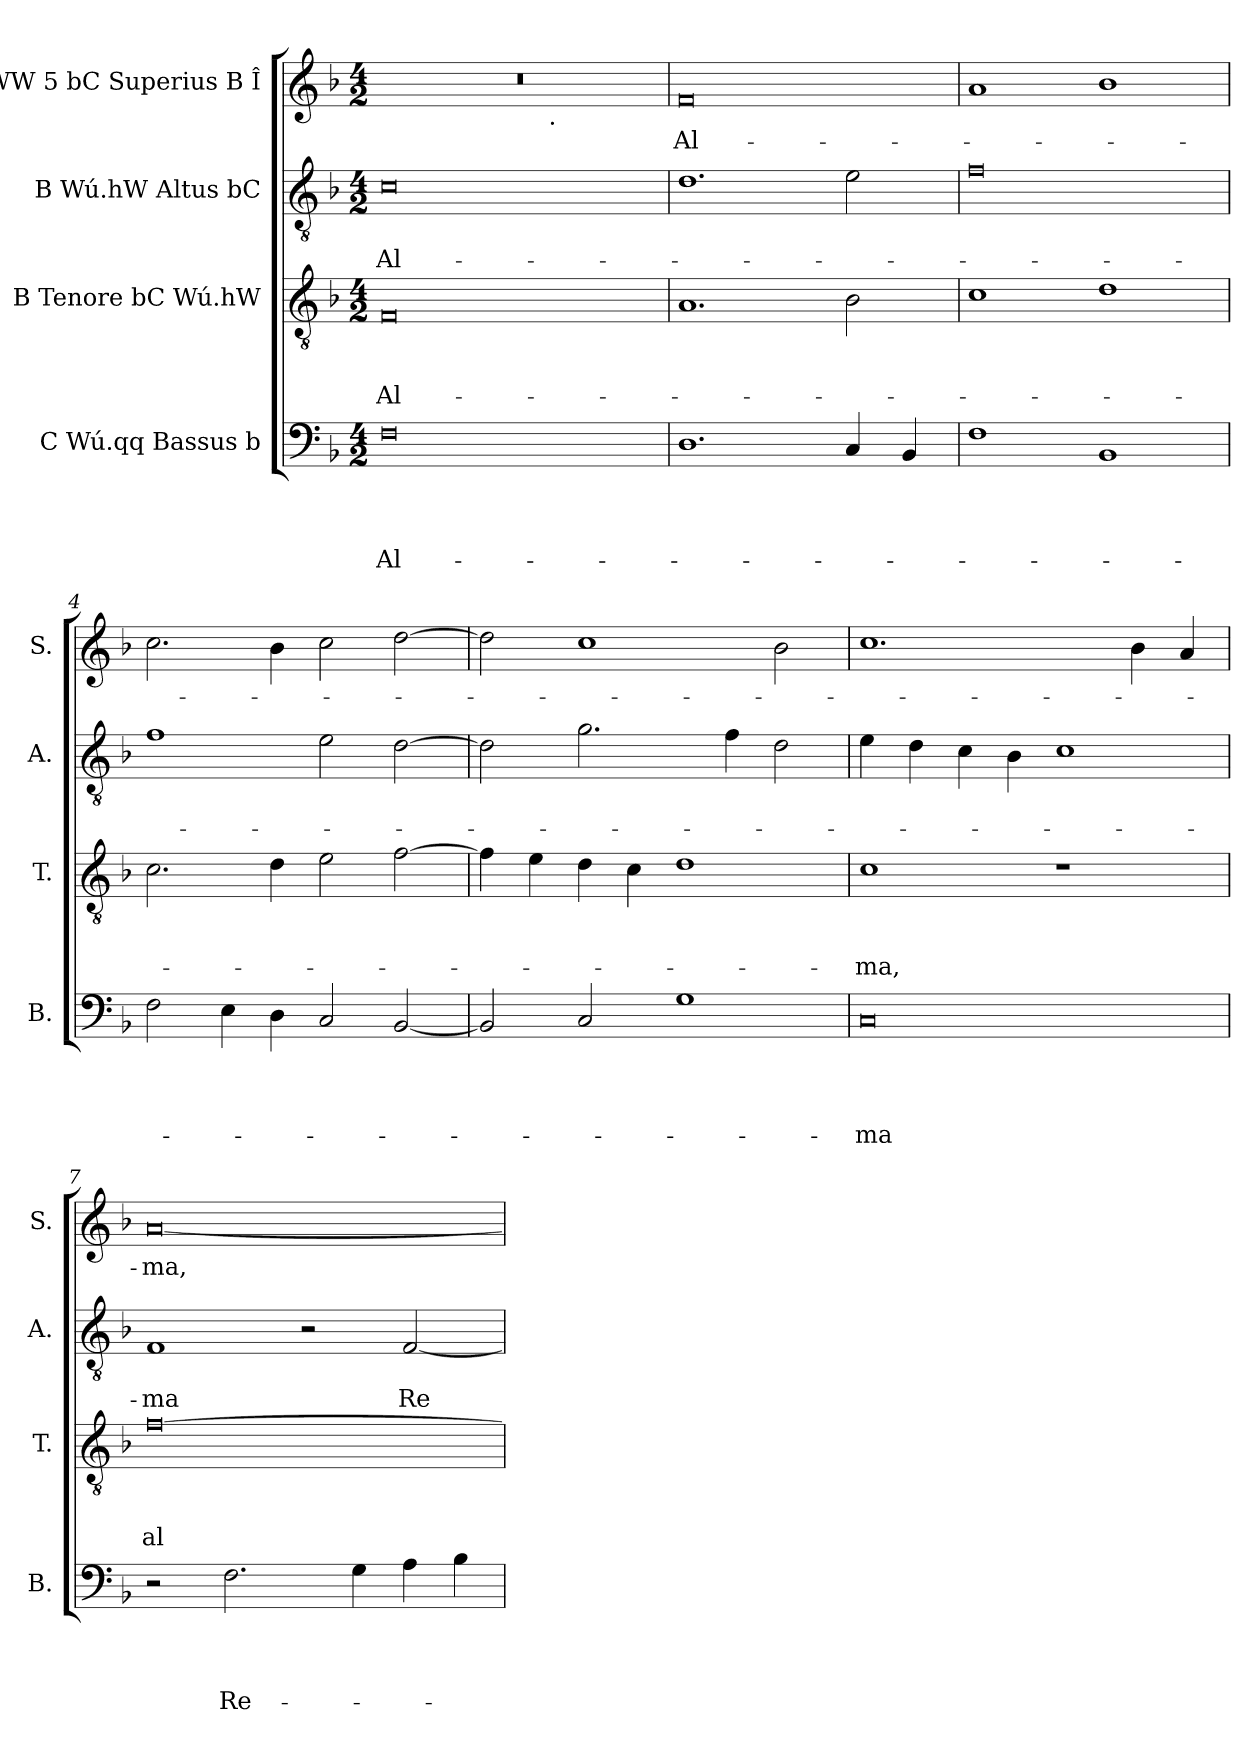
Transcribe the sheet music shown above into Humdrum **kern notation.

**kern	**text	**text	**text	**text	**kern	**text	**text	**text	**kern	**text	**text	**kern	**text
*part4	*part4	*part4	*part4	*part4	*part3	*part3	*part3	*part3	*part2	*part2	*part2	*part1	*part1
*staff4	*staff4	*staff4	*staff4	*staff4	*staff3	*staff3	*staff3	*staff3	*staff2	*staff2	*staff2	*staff1	*staff1
*I"C Wú.qq Bassus b	*	*	*	*	*I"B Tenore bC Wú.hW	*	*	*	*I"B Wú.hW Altus bC	*	*	*I"WW 5 bC Superius B Î	*
*I'B.	*	*	*	*	*I'T.	*	*	*	*I'A.	*	*	*I'S.	*
*clefF4	*	*	*	*	*clefGv2	*	*	*	*clefGv2	*	*	*clefG2	*
*k[b-]	*	*	*	*	*k[b-]	*	*	*	*k[b-]	*	*	*k[b-]	*
*F:	*	*	*	*	*F:	*	*	*	*F:	*	*	*F:	*
*M4/2	*	*	*	*	*M4/2	*	*	*	*M4/2	*	*	*M4/2	*
=1	=1	=1	=1	=1	=1	=1	=1	=1	=1	=1	=1	=1	=1
!	!	!	!	!LO:LY:b	!	!	!	!LO:LY:b	!	!	!LO:LY:b	!	!
*	*	*	*	*	*	*	*	*	*	*	*	*^	*
0F	.	.	.	Al-	0F	.	.	Al-	0c	.	Al-	0r	1ryy	.
.	.	.	.	.	.	.	.	.	.	.	.	.	8ryy	.
!	!	!	!	!	!	!	!	!	!	!	!	!	!LO:TX:b:t=.	!
.	.	.	.	.	.	.	.	.	.	.	.	.	2..ryy	.
=2	=2	=2	=2	=2	=2	=2	=2	=2	=2	=2	=2	=2	=2	=2
!	!	!	!	!	!	!	!	!	!	!	!	!	!	!LO:LY:b
*	*	*	*	*	*	*	*	*	*	*	*	*v	*v	*
1.D	.	.	.	.	1.A	.	.	.	1.d	.	.	0f	Al-
4C/	.	.	.	.	2B-\	.	.	.	2e\	.	.	.	.
4BB-/	.	.	.	.	.	.	.	.	.	.	.	.	.
=3	=3	=3	=3	=3	=3	=3	=3	=3	=3	=3	=3	=3	=3
1F	.	.	.	.	1c	.	.	.	0f	.	.	1a	.
1BB-	.	.	.	.	1d	.	.	.	.	.	.	1b-	.
=4	=4	=4	=4	=4	=4	=4	=4	=4	=4	=4	=4	=4	=4
2F\	.	.	.	.	2.c\	.	.	.	1f	.	.	2.cc\	.
4E\	.	.	.	.	.	.	.	.	.	.	.	.	.
4D\	.	.	.	.	4d\	.	.	.	.	.	.	4b-\	.
2C/	.	.	.	.	2e\	.	.	.	2e\	.	.	2cc\	.
[<2BB-/	.	.	.	.	[>2f\	.	.	.	[>2d\	.	.	[>2dd\	.
=5	=5	=5	=5	=5	=5	=5	=5	=5	=5	=5	=5	=5	=5
2BB-/]	.	.	.	.	4f\]	.	.	.	2d\]	.	.	2dd\]	.
.	.	.	.	.	4e\	.	.	.	.	.	.	.	.
2C/	.	.	.	.	4d\	.	.	.	2.g\	.	.	1cc	.
.	.	.	.	.	4c\	.	.	.	.	.	.	.	.
1G	.	.	.	.	1d	.	.	.	.	.	.	.	.
.	.	.	.	.	.	.	.	.	4f\	.	.	.	.
.	.	.	.	.	.	.	.	.	2d\	.	.	2b-\	.
!!LO:LB:g=z
=6	=6	=6	=6	=6	=6	=6	=6	=6	=6	=6	=6	=6	=6
!	!	!	!	!LO:LY:b	!	!	!	!LO:LY:b	!	!	!	!	!
0C	.	.	.	-ma	1c	.	.	-ma,	4e\	.	.	1.cc	.
.	.	.	.	.	.	.	.	.	4d\	.	.	.	.
.	.	.	.	.	.	.	.	.	4c\	.	.	.	.
.	.	.	.	.	.	.	.	.	4B-\	.	.	.	.
.	.	.	.	.	1r	.	.	.	1c	.	.	.	.
.	.	.	.	.	.	.	.	.	.	.	.	4b-\	.
.	.	.	.	.	.	.	.	.	.	.	.	4a/	.
=7	=7	=7	=7	=7	=7	=7	=7	=7	=7	=7	=7	=7	=7
!	!	!	!	!	!	!	!	!LO:LY:b	!	!	!LO:LY:b	!	!LO:LY:b
2r	.	.	.	.	[>0f	.	.	al-	1F	.	-ma	[<0a	-ma,
!	!	!	!	!LO:LY:b	!	!	!	!	!	!	!	!	!
2.F\	.	.	.	Re-	.	.	.	.	.	.	.	.	.
.	.	.	.	.	.	.	.	.	2r	.	.	.	.
4G\	.	.	.	.	.	.	.	.	.	.	.	.	.
!	!	!	!	!	!	!	!	!	!	!	!LO:LY:b	!	!
4A\	.	.	.	.	.	.	.	.	[<2F/	.	Re-	.	.
4B-\	.	.	.	.	.	.	.	.	.	.	.	.	.
=	=	=	=	=	=	=	=	=	=	=	=	=	=
*-	*-	*-	*-	*-	*-	*-	*-	*-	*-	*-	*-	*-	*-
